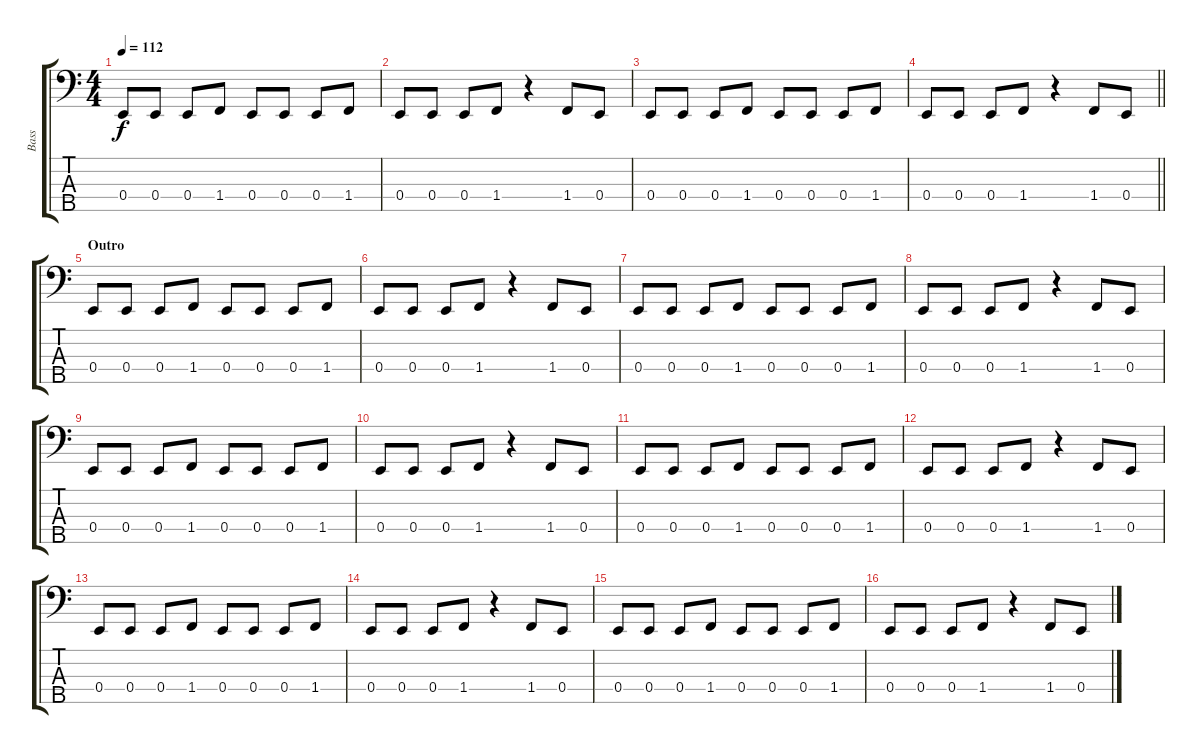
\track ("Bass" "Bass") {instrument electricbassfinger}
\staff {score tabs}
\tuning (G2 D2 A1 E1 B0) {hide}
\ts (4 4)
\tempo 112
\clef f4
\ks c
0.4.8{dy f} 0.4.8 0.4.8 1.4.8 0.4.8 0.4.8 0.4.8 1.4.8 |
0.4.8 0.4.8 0.4.8 1.4.8 r.4 1.4.8 0.4.8 |
0.4.8 0.4.8 0.4.8 1.4.8 0.4.8 0.4.8 0.4.8 1.4.8 |
\barLineRight lightlight
0.4.8 0.4.8 0.4.8 1.4.8 r.4 1.4.8 0.4.8 |
\section ("" "Outro")
0.4.8 0.4.8 0.4.8 1.4.8 0.4.8 0.4.8 0.4.8 1.4.8 |
0.4.8 0.4.8 0.4.8 1.4.8 r.4 1.4.8 0.4.8 |
0.4.8 0.4.8 0.4.8 1.4.8 0.4.8 0.4.8 0.4.8 1.4.8 |
0.4.8 0.4.8 0.4.8 1.4.8 r.4 1.4.8 0.4.8 |
0.4.8 0.4.8 0.4.8 1.4.8 0.4.8 0.4.8 0.4.8 1.4.8 |
0.4.8 0.4.8 0.4.8 1.4.8 r.4 1.4.8 0.4.8 |
0.4.8 0.4.8 0.4.8 1.4.8 0.4.8 0.4.8 0.4.8 1.4.8 |
0.4.8 0.4.8 0.4.8 1.4.8 r.4 1.4.8 0.4.8 |
0.4.8 0.4.8 0.4.8 1.4.8 0.4.8 0.4.8 0.4.8 1.4.8 |
0.4.8 0.4.8 0.4.8 1.4.8 r.4 1.4.8 0.4.8 |
0.4.8 0.4.8 0.4.8 1.4.8 0.4.8 0.4.8 0.4.8 1.4.8 |
0.4.8 0.4.8 0.4.8 1.4.8 r.4 1.4.8 0.4.8
